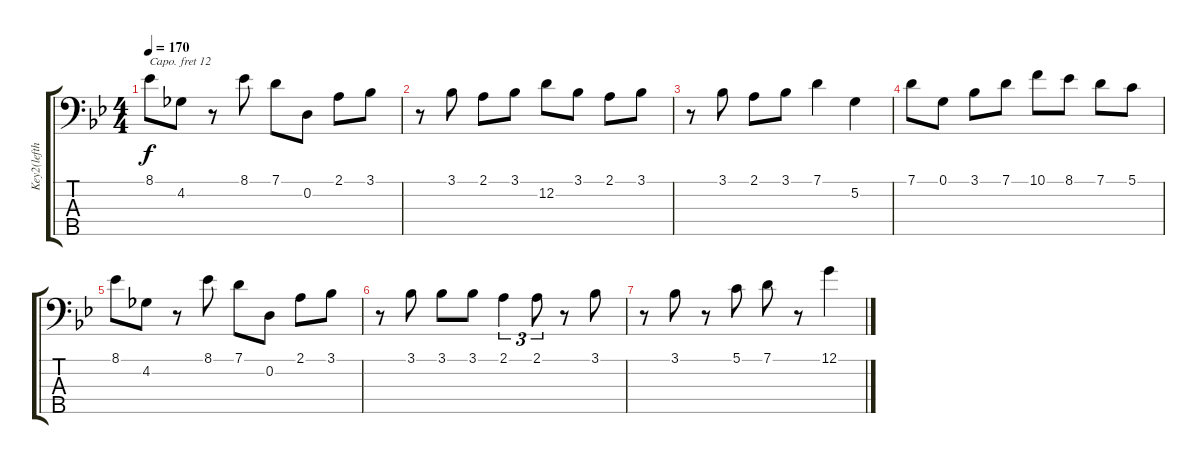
\track ("Key2(lefthand" "Key2(lefth") {instrument acousticgrandpiano}
\staff {score tabs}
\capo 12
\tuning (G2 D2 A1 E1 B0) {hide}
\ts (4 4)
\tempo 170
\clef f4
\ks bb
8.1.8{dy f} 4.2.8 r.8 8.1.8 7.1.8 0.2.8 2.1.8 3.1.8 |
r.8 3.1.8 2.1.8 3.1.8 12.2.8 3.1.8 2.1.8 3.1.8 |
r.8 3.1.8 2.1.8 3.1.8 7.1.4 5.2.4 |
7.1.8 0.1.8 3.1.8 7.1.8 10.1.8 8.1.8 7.1.8 5.1.8 |
8.1.8 4.2.8 r.8 8.1.8 7.1.8 0.2.8 2.1.8 3.1.8 |
r.8 3.1.8 3.1.8 3.1.8 2.1.4{tu (3 2)} 2.1.8{tu (3 2)} r.8 3.1.8 |
r.8 3.1.8 r.8 5.1.8 7.1.8 r.8 12.1.4
